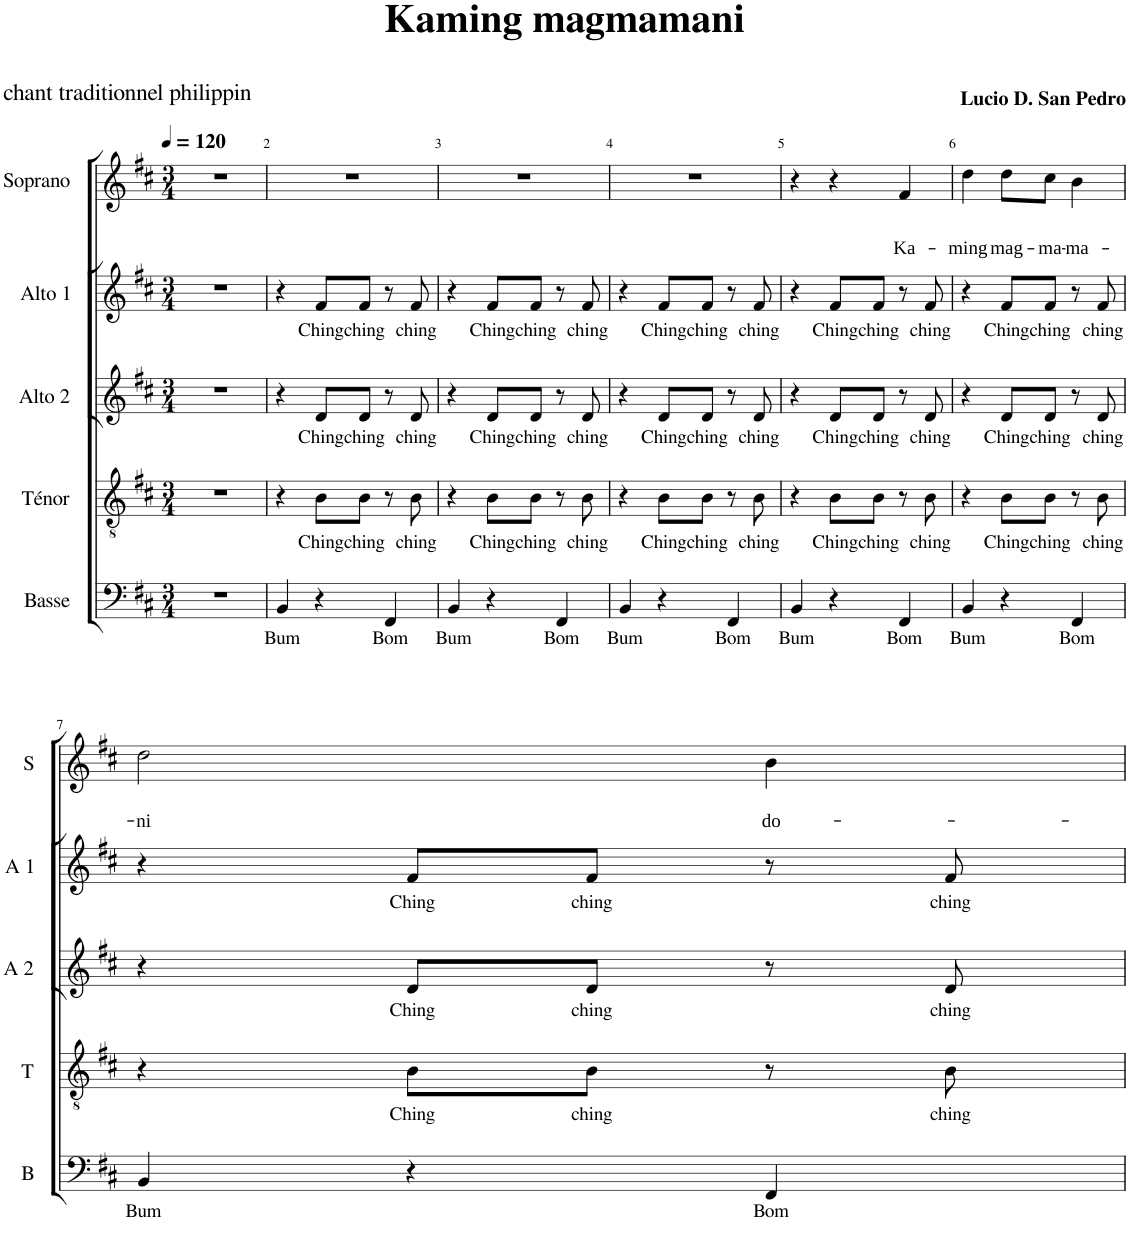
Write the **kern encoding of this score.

**kern	**text	**kern	**text	**kern	**text	**kern	**text	**kern	**text	**text
*part5	*part5	*part4	*part4	*part3	*part3	*part2	*part2	*part1	*part1	*part1
*staff5	*staff5	*staff4	*staff4	*staff3	*staff3	*staff2	*staff2	*staff1	*staff1	*staff1
*I"Basse	*	*I"Ténor	*	*I"Alto 2	*	*I"Alto 1	*	*I"Soprano	*	*
*I'B	*	*I'T	*	*I'A 2	*	*I'A 1	*	*I'S	*	*
*clefF4	*	*clefGv2	*	*clefG2	*	*clefG2	*	*clefG2	*	*
*	*	*	*	*Trd1c2	*	*	*	*	*	*
*k[f#c#]	*	*k[f#c#]	*	*k[f#c#]	*	*k[f#c#]	*	*k[f#c#]	*	*
*b:	*	*b:	*	*b:	*	*b:	*	*b:	*	*
*M3/4	*	*M3/4	*	*M3/4	*	*M3/4	*	*M3/4	*	*
*MM120	*	*MM120	*	*MM120	*	*MM120	*	*MM120	*	*
=1	=1	=1	=1	=1	=1	=1	=1	=1	=1	=1
2.r	.	2.r	.	2.r	.	2.r	.	2.r	.	.
=2	=2	=2	=2	=2	=2	=2	=2	=2	=2	=2
!	!LO:LY:b	!	!	!	!	!	!	!	!	!
4BB/	Bum	4r	.	4r	.	4r	.	2.r	.	.
!	!	!	!LO:LY:b	!	!LO:LY:b	!	!LO:LY:b	!	!	!
4r	.	8B\L	Ching	8d/L	Ching	8f#/L	Ching	.	.	.
!	!	!	!LO:LY:b	!	!LO:LY:b	!	!LO:LY:b	!	!	!
.	.	8B\J	ching	8d/J	ching	8f#/J	ching	.	.	.
!	!LO:LY:b	!	!	!	!	!	!	!	!	!
4FF#/	Bom	8r	.	8r	.	8r	.	.	.	.
!	!	!	!LO:LY:b	!	!LO:LY:b	!	!LO:LY:b	!	!	!
.	.	8B\	ching	8d/	ching	8f#/	ching	.	.	.
=3	=3	=3	=3	=3	=3	=3	=3	=3	=3	=3
!	!LO:LY:b	!	!	!	!	!	!	!	!	!
4BB/	Bum	4r	.	4r	.	4r	.	2.r	.	.
!	!	!	!LO:LY:b	!	!LO:LY:b	!	!LO:LY:b	!	!	!
4r	.	8B\L	Ching	8d/L	Ching	8f#/L	Ching	.	.	.
!	!	!	!LO:LY:b	!	!LO:LY:b	!	!LO:LY:b	!	!	!
.	.	8B\J	ching	8d/J	ching	8f#/J	ching	.	.	.
!	!LO:LY:b	!	!	!	!	!	!	!	!	!
4FF#/	Bom	8r	.	8r	.	8r	.	.	.	.
!	!	!	!LO:LY:b	!	!LO:LY:b	!	!LO:LY:b	!	!	!
.	.	8B\	ching	8d/	ching	8f#/	ching	.	.	.
=4	=4	=4	=4	=4	=4	=4	=4	=4	=4	=4
!	!LO:LY:b	!	!	!	!	!	!	!	!	!
4BB/	Bum	4r	.	4r	.	4r	.	2.r	.	.
!	!	!	!LO:LY:b	!	!LO:LY:b	!	!LO:LY:b	!	!	!
4r	.	8B\L	Ching	8d/L	Ching	8f#/L	Ching	.	.	.
!	!	!	!LO:LY:b	!	!LO:LY:b	!	!LO:LY:b	!	!	!
.	.	8B\J	ching	8d/J	ching	8f#/J	ching	.	.	.
!	!LO:LY:b	!	!	!	!	!	!	!	!	!
4FF#/	Bom	8r	.	8r	.	8r	.	.	.	.
!	!	!	!LO:LY:b	!	!LO:LY:b	!	!LO:LY:b	!	!	!
.	.	8B\	ching	8d/	ching	8f#/	ching	.	.	.
=5	=5	=5	=5	=5	=5	=5	=5	=5	=5	=5
!	!LO:LY:b	!	!	!	!	!	!	!	!	!
4BB/	Bum	4r	.	4r	.	4r	.	4r	.	.
!	!	!	!LO:LY:b	!	!LO:LY:b	!	!LO:LY:b	!	!	!
4r	.	8B\L	Ching	8d/L	Ching	8f#/L	Ching	4r	.	.
!	!	!	!LO:LY:b	!	!LO:LY:b	!	!LO:LY:b	!	!	!
.	.	8B\J	ching	8d/J	ching	8f#/J	ching	.	.	.
!	!LO:LY:b	!	!	!	!	!	!	!	!	!LO:LY:b
4FF#/	Bom	8r	.	8r	.	8r	.	4f#/	.	Ka-
!	!	!	!LO:LY:b	!	!LO:LY:b	!	!LO:LY:b	!	!	!
.	.	8B\	ching	8d/	ching	8f#/	ching	.	.	.
=6	=6	=6	=6	=6	=6	=6	=6	=6	=6	=6
!	!LO:LY:b	!	!	!	!	!	!	!	!	!LO:LY:b
4BB/	Bum	4r	.	4r	.	4r	.	4dd\	.	-ming
!	!	!	!LO:LY:b	!	!LO:LY:b	!	!LO:LY:b	!	!	!LO:LY:b
4r	.	8B\L	Ching	8d/L	Ching	8f#/L	Ching	8dd\L	.	mag-
!	!	!	!LO:LY:b	!	!LO:LY:b	!	!LO:LY:b	!	!	!LO:LY:b
.	.	8B\J	ching	8d/J	ching	8f#/J	ching	8cc#\J	.	-ma-
!	!LO:LY:b	!	!	!	!	!	!	!	!	!LO:LY:b
4FF#/	Bom	8r	.	8r	.	8r	.	4b\	.	-ma-
!	!	!	!LO:LY:b	!	!LO:LY:b	!	!LO:LY:b	!	!	!
.	.	8B\	ching	8d/	ching	8f#/	ching	.	.	.
!!LO:LB:g=z
=7	=7	=7	=7	=7	=7	=7	=7	=7	=7	=7
!	!LO:LY:b	!	!	!	!	!	!	!	!	!LO:LY:b
4BB/	Bum	4r	.	4r	.	4r	.	2dd\	.	-ni
!	!	!	!LO:LY:b	!	!LO:LY:b	!	!LO:LY:b	!	!	!
4r	.	8B\L	Ching	8d/L	Ching	8f#/L	Ching	.	.	.
!	!	!	!LO:LY:b	!	!LO:LY:b	!	!LO:LY:b	!	!	!
.	.	8B\J	ching	8d/J	ching	8f#/J	ching	.	.	.
!	!LO:LY:b	!	!	!	!	!	!	!	!	!LO:LY:b
4FF#/	Bom	8r	.	8r	.	8r	.	4b\	.	do-
!	!	!	!LO:LY:b	!	!LO:LY:b	!	!LO:LY:b	!	!	!
.	.	8B\	ching	8d/	ching	8f#/	ching	.	.	.
=	=	=	=	=	=	=	=	=	=	=
*-	*-	*-	*-	*-	*-	*-	*-	*-	*-	*-
